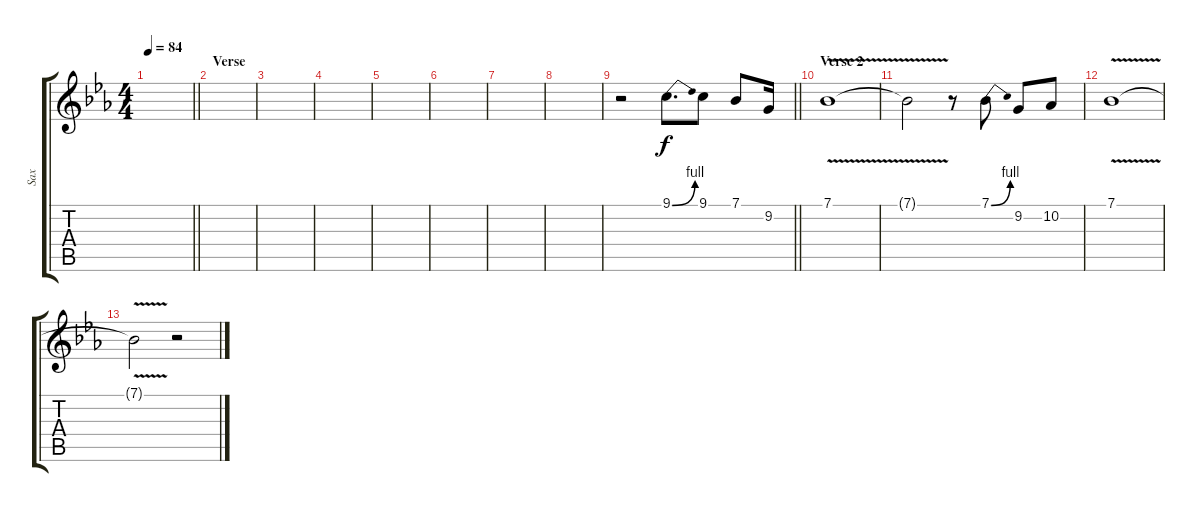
\track ("Sax" "Sax") {instrument tenorsax}
\staff {score tabs}
\tuning (Eb4 Bb3 Gb3 Db3 Ab2 Eb2) {hide}
\ts (4 4)
\tempo 84
\clef g2
\barLineRight lightlight
\ks eb
|
\section ("" "Verse ")
|
|
|
|
|
|
|
\barLineRight lightlight
r.2 9.1{be (bend 0 0 60 4)}.8{d} 9.1.8 7.1.8 9.2.16 |
\section ("" "Verse 2")
7.1{v}.1 |
7.1{t}.2{volume 0} r.8{volume 10} 7.1{be (bend 0 0 60 4)}.8 9.2.8 10.2.8 |
7.1{v}.1 |
7.1{t}.2{volume 3} r.2
